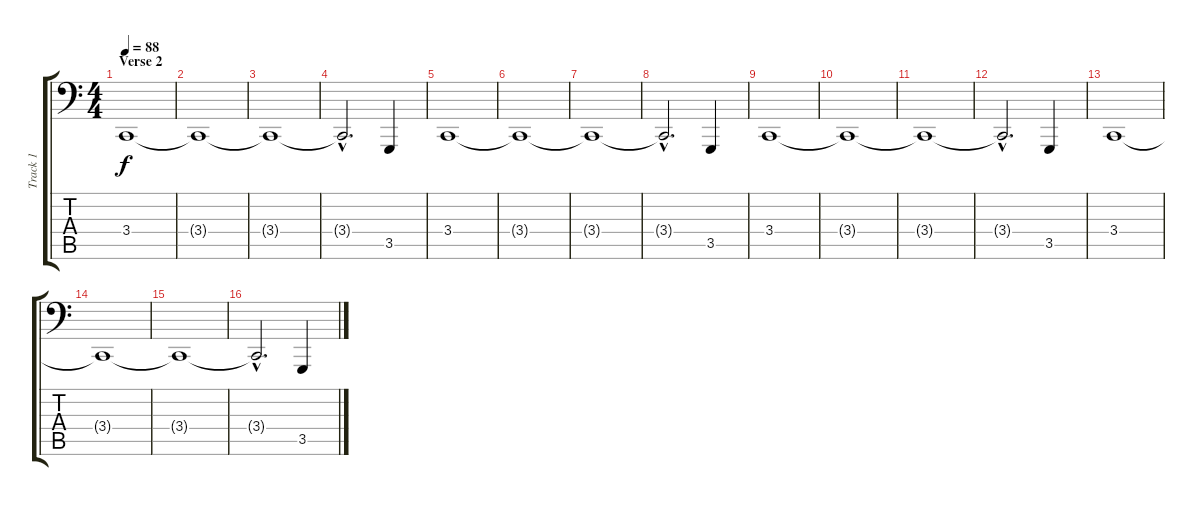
\track ("Track 1" "Track 1") {instrument brightacousticpiano}
\staff {score tabs}
\tuning (C3 G2 D2 A1 E1 B0) {hide}
\ts (4 4)
\section ("" "Verse 2")
\tempo 88
\clef f4
\ks c
3.4.1{dy f} |
3.4{t}.1 |
3.4{t}.1 |
3.4{hac t}.2{d} 3.5.4 |
3.4.1 |
3.4{t}.1 |
3.4{t}.1 |
3.4{hac t}.2{d} 3.5.4 |
3.4.1 |
3.4{t}.1 |
3.4{t}.1 |
3.4{hac t}.2{d} 3.5.4 |
3.4.1 |
3.4{t}.1 |
3.4{t}.1 |
3.4{hac t}.2{d} 3.5.4
